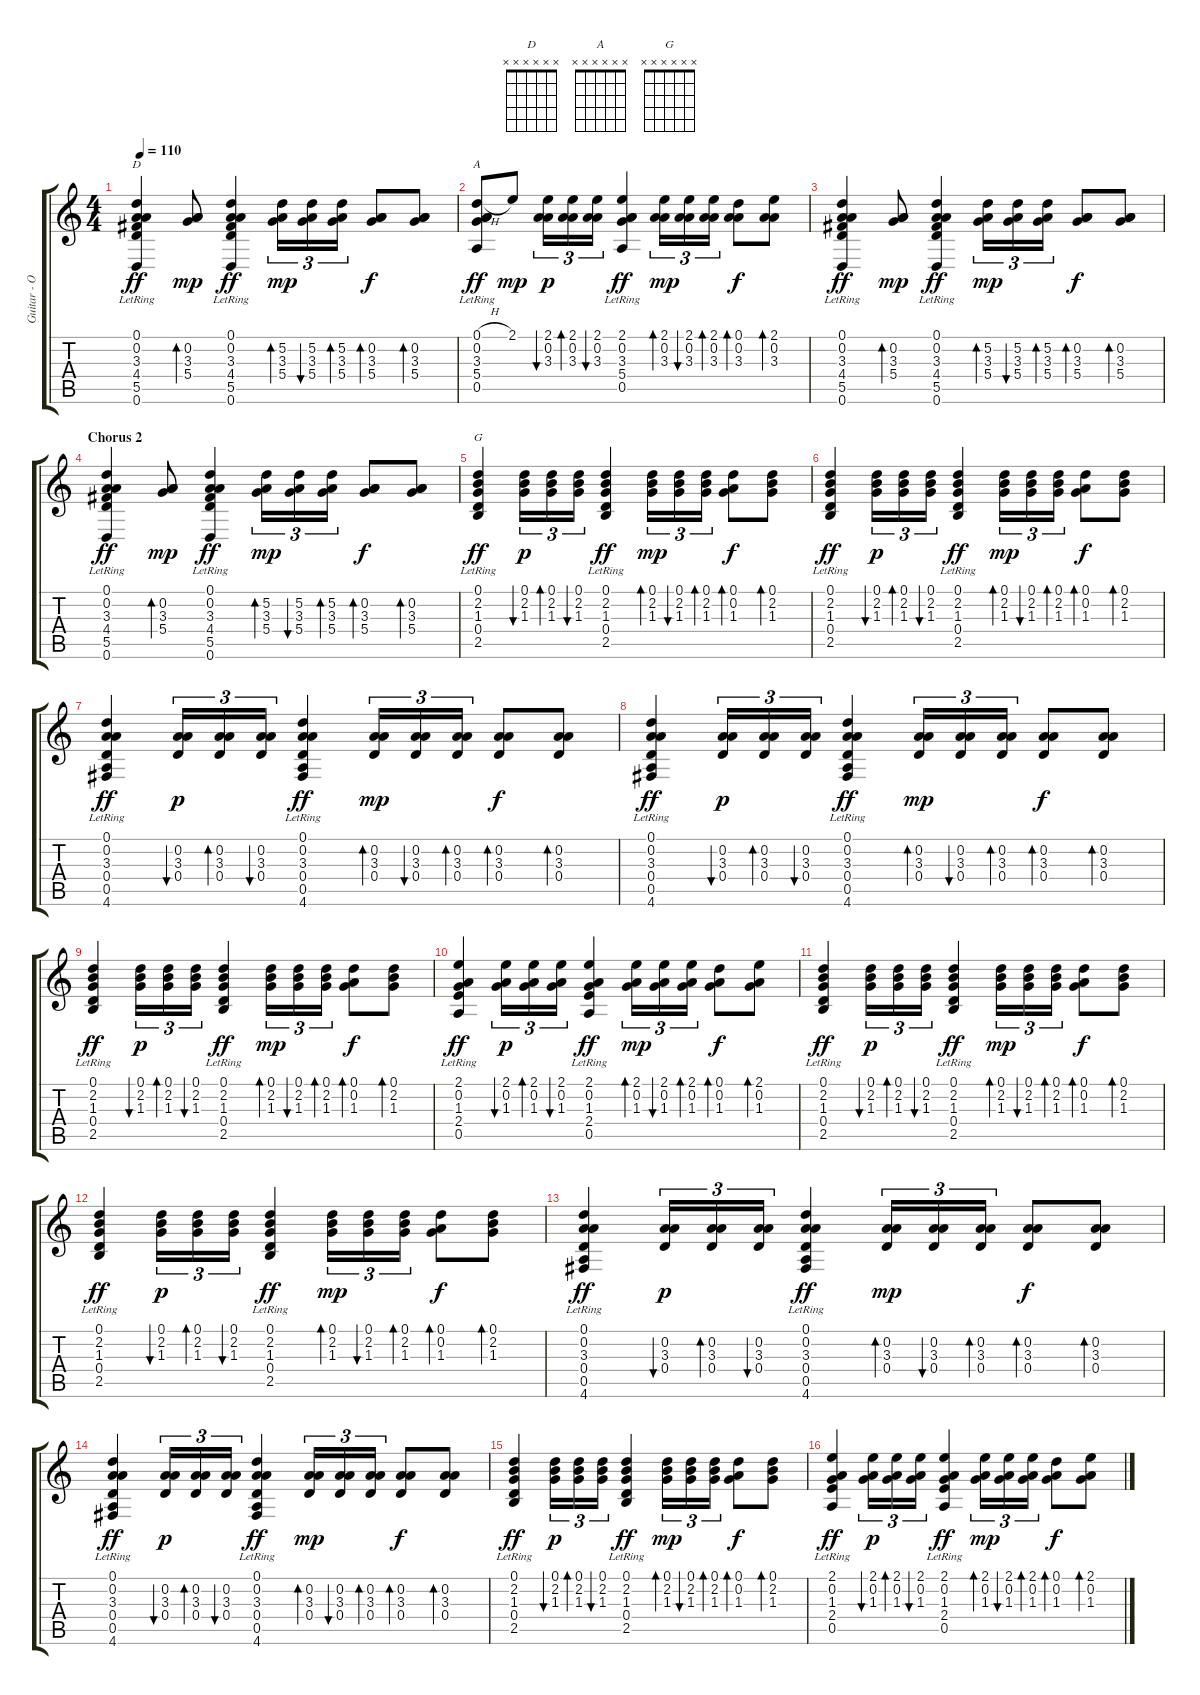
\track ("Guitar - Open D" "Guitar - O") {instrument acousticguitarnylon}
\staff {score tabs}
\tuning (D4 A3 Gb3 D3 A2 D2) {hide}
\chord ("D" x x x x x x) {firstfret 0}
\chord ("A" x x x x x x) {firstfret 0}
\chord ("G" x x x x x x) {firstfret 0}
\ts (4 4)
\tempo 110
\clef g2
\ks c
(0.1{lr} 0.2{lr} 3.3{lr} 4.4{lr} 5.5{lr} 0.6{lr}).4{ch "D" dy ff} (0.2 3.3 5.4).8{bd 30 dy mp} (0.1{lr} 0.2{lr} 3.3{lr} 4.4{lr} 5.5{lr} 0.6{lr}).4{dy ff} (5.2 3.3 5.4).16{tu (3 2) bd 30 dy mp} (5.2 3.3 5.4).16{tu (3 2) bu 30} (5.2 3.3 5.4).16{tu (3 2) bd 30} (0.2 3.3 5.4).8{bd 30 dy f} (0.2 3.3 5.4).8{bd 30} |
(0.1{h} 0.2{lr} 3.3{lr} 5.4{lr} 0.5{lr}).8{ch "A" dy ff} 2.1.8{dy mp} (2.1 0.2 3.3).16{tu (3 2) bu 30 dy p} (2.1 0.2 3.3).16{tu (3 2) bd 30} (2.1 0.2 3.3).16{tu (3 2) bu 30} (2.1{lr} 0.2{lr} 3.3{lr} 5.4{lr} 0.5{lr}).4{dy ff} (2.1 0.2 3.3).16{tu (3 2) bd 30 dy mp} (2.1 0.2 3.3).16{tu (3 2) bu 30} (2.1 0.2 3.3).16{tu (3 2) bd 30} (0.1 0.2 3.3).8{bd 30 dy f} (2.1 0.2 3.3).8{bd 30} |
(0.1{lr} 0.2{lr} 3.3{lr} 4.4{lr} 5.5{lr} 0.6{lr}).4{dy ff} (0.2 3.3 5.4).8{bd 30 dy mp} (0.1{lr} 0.2{lr} 3.3{lr} 4.4{lr} 5.5{lr} 0.6{lr}).4{dy ff} (5.2 3.3 5.4).16{tu (3 2) bd 30 dy mp} (5.2 3.3 5.4).16{tu (3 2) bu 30} (5.2 3.3 5.4).16{tu (3 2) bd 30} (0.2 3.3 5.4).8{bd 30 dy f} (0.2 3.3 5.4).8{bd 30} |
\section ("" "Chorus 2")
(0.1{lr} 0.2{lr} 3.3{lr} 4.4{lr} 5.5{lr} 0.6{lr}).4{dy ff} (0.2 3.3 5.4).8{bd 30 dy mp} (0.1{lr} 0.2{lr} 3.3{lr} 4.4{lr} 5.5{lr} 0.6{lr}).4{dy ff} (5.2 3.3 5.4).16{tu (3 2) bd 30 dy mp} (5.2 3.3 5.4).16{tu (3 2) bu 30} (5.2 3.3 5.4).16{tu (3 2) bd 30} (0.2 3.3 5.4).8{bd 30 dy f} (0.2 3.3 5.4).8{bd 30} |
(0.1{lr} 2.2{lr} 1.3{lr} 0.4{lr} 2.5{lr}).4{ch "G" dy ff} (0.1 2.2 1.3).16{tu (3 2) bu 30 dy p} (0.1 2.2 1.3).16{tu (3 2) bd 30} (0.1 2.2 1.3).16{tu (3 2) bu 30} (0.1{lr} 2.2{lr} 1.3{lr} 0.4{lr} 2.5{lr}).4{dy ff} (0.1 2.2 1.3).16{tu (3 2) bd 30 dy mp} (0.1 2.2 1.3).16{tu (3 2) bu 30} (0.1 2.2 1.3).16{tu (3 2) bd 30} (0.1 0.2 1.3).8{bd 30 dy f} (0.1 2.2 1.3).8{bd 30} |
(0.1{lr} 2.2{lr} 1.3{lr} 0.4{lr} 2.5{lr}).4{dy ff} (0.1 2.2 1.3).16{tu (3 2) bu 30 dy p} (0.1 2.2 1.3).16{tu (3 2) bd 30} (0.1 2.2 1.3).16{tu (3 2) bu 30} (0.1{lr} 2.2{lr} 1.3{lr} 0.4{lr} 2.5{lr}).4{dy ff} (0.1 2.2 1.3).16{tu (3 2) bd 30 dy mp} (0.1 2.2 1.3).16{tu (3 2) bu 30} (0.1 2.2 1.3).16{tu (3 2) bd 30} (0.1 0.2 1.3).8{bd 30 dy f} (0.1 2.2 1.3).8{bd 30} |
(0.1{lr} 0.2{lr} 3.3{lr} 0.4{lr} 0.5{lr} 4.6{lr}).4{dy ff} (0.2 3.3 0.4).16{tu (3 2) bu 30 dy p} (0.2 3.3 0.4).16{tu (3 2) bd 30} (0.2 3.3 0.4).16{tu (3 2) bu 30} (0.1{lr} 0.2{lr} 3.3{lr} 0.4{lr} 0.5{lr} 4.6{lr}).4{dy ff} (0.2 3.3 0.4).16{tu (3 2) bd 30 dy mp} (0.2 3.3 0.4).16{tu (3 2) bu 30} (0.2 3.3 0.4).16{tu (3 2) bd 30} (0.2 3.3 0.4).8{bd 30 dy f} (0.2 3.3 0.4).8{bd 30} |
(0.1{lr} 0.2{lr} 3.3{lr} 0.4{lr} 0.5{lr} 4.6{lr}).4{dy ff} (0.2 3.3 0.4).16{tu (3 2) bu 30 dy p} (0.2 3.3 0.4).16{tu (3 2) bd 30} (0.2 3.3 0.4).16{tu (3 2) bu 30} (0.1{lr} 0.2{lr} 3.3{lr} 0.4{lr} 0.5{lr} 4.6{lr}).4{dy ff} (0.2 3.3 0.4).16{tu (3 2) bd 30 dy mp} (0.2 3.3 0.4).16{tu (3 2) bu 30} (0.2 3.3 0.4).16{tu (3 2) bd 30} (0.2 3.3 0.4).8{bd 30 dy f} (0.2 3.3 0.4).8{bd 30} |
(0.1{lr} 2.2{lr} 1.3{lr} 0.4{lr} 2.5{lr}).4{dy ff} (0.1 2.2 1.3).16{tu (3 2) bu 30 dy p} (0.1 2.2 1.3).16{tu (3 2) bd 30} (0.1 2.2 1.3).16{tu (3 2) bu 30} (0.1{lr} 2.2{lr} 1.3{lr} 0.4{lr} 2.5{lr}).4{dy ff} (0.1 2.2 1.3).16{tu (3 2) bd 30 dy mp} (0.1 2.2 1.3).16{tu (3 2) bu 30} (0.1 2.2 1.3).16{tu (3 2) bd 30} (0.1 0.2 1.3).8{bd 30 dy f} (0.1 2.2 1.3).8{bd 30} |
(2.1 0.2{lr} 1.3{lr} 2.4{lr} 0.5{lr}).4{dy ff} (2.1 0.2 1.3).16{tu (3 2) bu 30 dy p} (2.1 0.2 1.3).16{tu (3 2) bd 30} (2.1 0.2 1.3).16{tu (3 2) bu 30} (2.1{lr} 0.2{lr} 1.3{lr} 2.4{lr} 0.5{lr}).4{dy ff} (2.1 0.2 1.3).16{tu (3 2) bd 30 dy mp} (2.1 0.2 1.3).16{tu (3 2) bu 30} (2.1 0.2 1.3).16{tu (3 2) bd 30} (0.1 0.2 1.3).8{bd 30 dy f} (2.1 0.2 1.3).8{bd 30} |
(0.1{lr} 2.2{lr} 1.3{lr} 0.4{lr} 2.5{lr}).4{dy ff} (0.1 2.2 1.3).16{tu (3 2) bu 30 dy p} (0.1 2.2 1.3).16{tu (3 2) bd 30} (0.1 2.2 1.3).16{tu (3 2) bu 30} (0.1{lr} 2.2{lr} 1.3{lr} 0.4{lr} 2.5{lr}).4{dy ff} (0.1 2.2 1.3).16{tu (3 2) bd 30 dy mp} (0.1 2.2 1.3).16{tu (3 2) bu 30} (0.1 2.2 1.3).16{tu (3 2) bd 30} (0.1 0.2 1.3).8{bd 30 dy f} (0.1 2.2 1.3).8{bd 30} |
(0.1{lr} 2.2{lr} 1.3{lr} 0.4{lr} 2.5{lr}).4{dy ff} (0.1 2.2 1.3).16{tu (3 2) bu 30 dy p} (0.1 2.2 1.3).16{tu (3 2) bd 30} (0.1 2.2 1.3).16{tu (3 2) bu 30} (0.1{lr} 2.2{lr} 1.3{lr} 0.4{lr} 2.5{lr}).4{dy ff} (0.1 2.2 1.3).16{tu (3 2) bd 30 dy mp} (0.1 2.2 1.3).16{tu (3 2) bu 30} (0.1 2.2 1.3).16{tu (3 2) bd 30} (0.1 0.2 1.3).8{bd 30 dy f} (0.1 2.2 1.3).8{bd 30} |
(0.1{lr} 0.2{lr} 3.3{lr} 0.4{lr} 0.5{lr} 4.6{lr}).4{dy ff} (0.2 3.3 0.4).16{tu (3 2) bu 30 dy p} (0.2 3.3 0.4).16{tu (3 2) bd 30} (0.2 3.3 0.4).16{tu (3 2) bu 30} (0.1{lr} 0.2{lr} 3.3{lr} 0.4{lr} 0.5{lr} 4.6{lr}).4{dy ff} (0.2 3.3 0.4).16{tu (3 2) bd 30 dy mp} (0.2 3.3 0.4).16{tu (3 2) bu 30} (0.2 3.3 0.4).16{tu (3 2) bd 30} (0.2 3.3 0.4).8{bd 30 dy f} (0.2 3.3 0.4).8{bd 30} |
(0.1{lr} 0.2{lr} 3.3{lr} 0.4{lr} 0.5{lr} 4.6{lr}).4{dy ff} (0.2 3.3 0.4).16{tu (3 2) bu 30 dy p} (0.2 3.3 0.4).16{tu (3 2) bd 30} (0.2 3.3 0.4).16{tu (3 2) bu 30} (0.1{lr} 0.2{lr} 3.3{lr} 0.4{lr} 0.5{lr} 4.6{lr}).4{dy ff} (0.2 3.3 0.4).16{tu (3 2) bd 30 dy mp} (0.2 3.3 0.4).16{tu (3 2) bu 30} (0.2 3.3 0.4).16{tu (3 2) bd 30} (0.2 3.3 0.4).8{bd 30 dy f} (0.2 3.3 0.4).8{bd 30} |
(0.1{lr} 2.2{lr} 1.3{lr} 0.4{lr} 2.5{lr}).4{dy ff} (0.1 2.2 1.3).16{tu (3 2) bu 30 dy p} (0.1 2.2 1.3).16{tu (3 2) bd 30} (0.1 2.2 1.3).16{tu (3 2) bu 30} (0.1{lr} 2.2{lr} 1.3{lr} 0.4{lr} 2.5{lr}).4{dy ff} (0.1 2.2 1.3).16{tu (3 2) bd 30 dy mp} (0.1 2.2 1.3).16{tu (3 2) bu 30} (0.1 2.2 1.3).16{tu (3 2) bd 30} (0.1 0.2 1.3).8{bd 30 dy f} (0.1 2.2 1.3).8{bd 30} |
(2.1 0.2{lr} 1.3{lr} 2.4{lr} 0.5{lr}).4{dy ff} (2.1 0.2 1.3).16{tu (3 2) bu 30 dy p} (2.1 0.2 1.3).16{tu (3 2) bd 30} (2.1 0.2 1.3).16{tu (3 2) bu 30} (2.1{lr} 0.2{lr} 1.3{lr} 2.4{lr} 0.5{lr}).4{dy ff} (2.1 0.2 1.3).16{tu (3 2) bd 30 dy mp} (2.1 0.2 1.3).16{tu (3 2) bu 30} (2.1 0.2 1.3).16{tu (3 2) bd 30} (0.1 0.2 1.3).8{bd 30 dy f} (2.1 0.2 1.3).8{bd 30}
